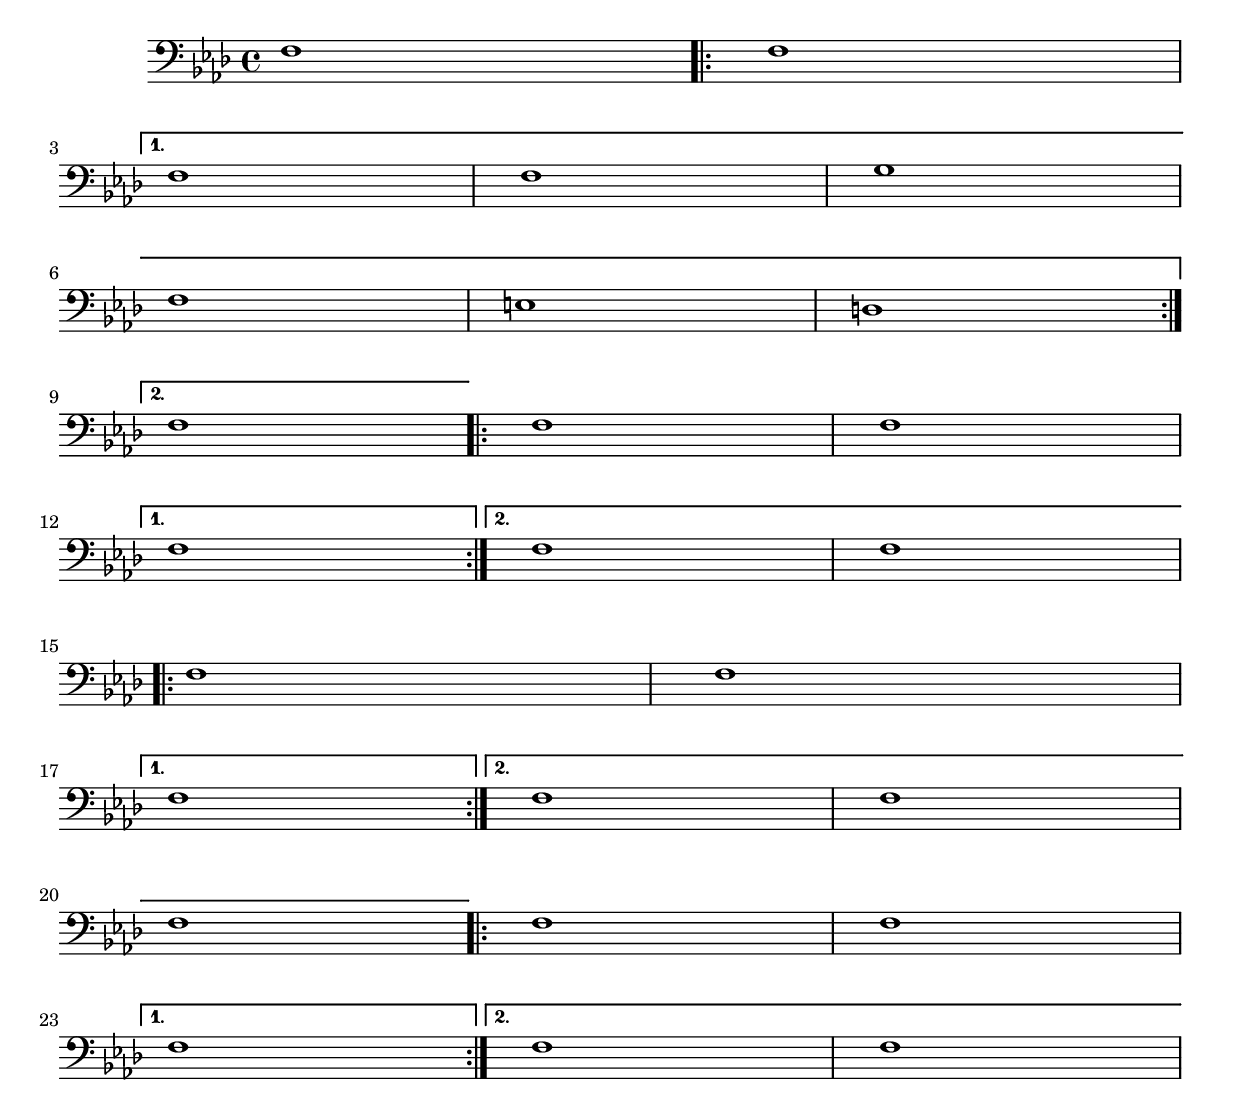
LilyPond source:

\version "2.6.0"

\header {
  texidoc ="Broken volta spanners behave correctly at their left edge in all cases."

}

%{


I recently discovered that although the following patch seemed to fix
the original complaint that it causes other problems (the following
tests were done in 1.3.116.

I have attached a file which has several break-volta interactions.

With the test file and unmodified 1.3.116 I see the following:

Bar 3 - 1st volta spanner centered on first note - prefer it to start
closer to key signature (can live with this)
Bar 6 - 1st volta continuation - perfect
Bar 9 - 2nd volta spanner starts on left edge of key signature - prefer
it to start right of key signature
Bar 12 	1st volta starts between first two slurred notes in measure -
this is not acceptable
Bar 17	like above with hairpin.
Bar 23	like above (I had expected this to be OK)
Bar 20	2nd volta continuation perfect

With the test file and 1.3.116 modified as below I see the following:

Bar 3	Perfect
Bar 6	1st volta continuation starts with staff - oops
Bar 9  	2nd volta starts on papers left margin - OOPS!
Bar 12	Perfect
Bar 17 	Perfect
Bar 20	2nd volta continuation starts with staff - oops
Bar 23	Perfect

%}

voiceB =  {
  \clef bass
  \set Staff.instrument = "Bass"
  \set Staff.instr = "B"
  \key f \minor 
  \time 4/4  
  f1
  \repeat  volta 2
  {
    f1    \break
  }
  \alternative
  {
    { 	
      f1 f g \break   
      f e d  \break   
    }
    {   
      f1      | 
    }
  }
}
voiceC =  {
  \repeat volta 2
  {
    f f 
    \break
  }
  \alternative
  {
    f
    { f f }
  }
}

voiceD =  {
  \repeat volta 2
  {
    f f 
    \break
  }
  \alternative
  {
    {	f
      }
    {	f f \break f 
      }
  }
}
voiceE =  {
  \repeat volta 2
  {
    f f\break
  }
  \alternative
  {
    {	
      f

    }
    {	
      f f 
    }
  }
}

<<


  \new Staff
  {
    \voiceB 
    \voiceC
    \break
    \voiceD
    \voiceE
  }

>>
  \layout { raggedright =##t }


